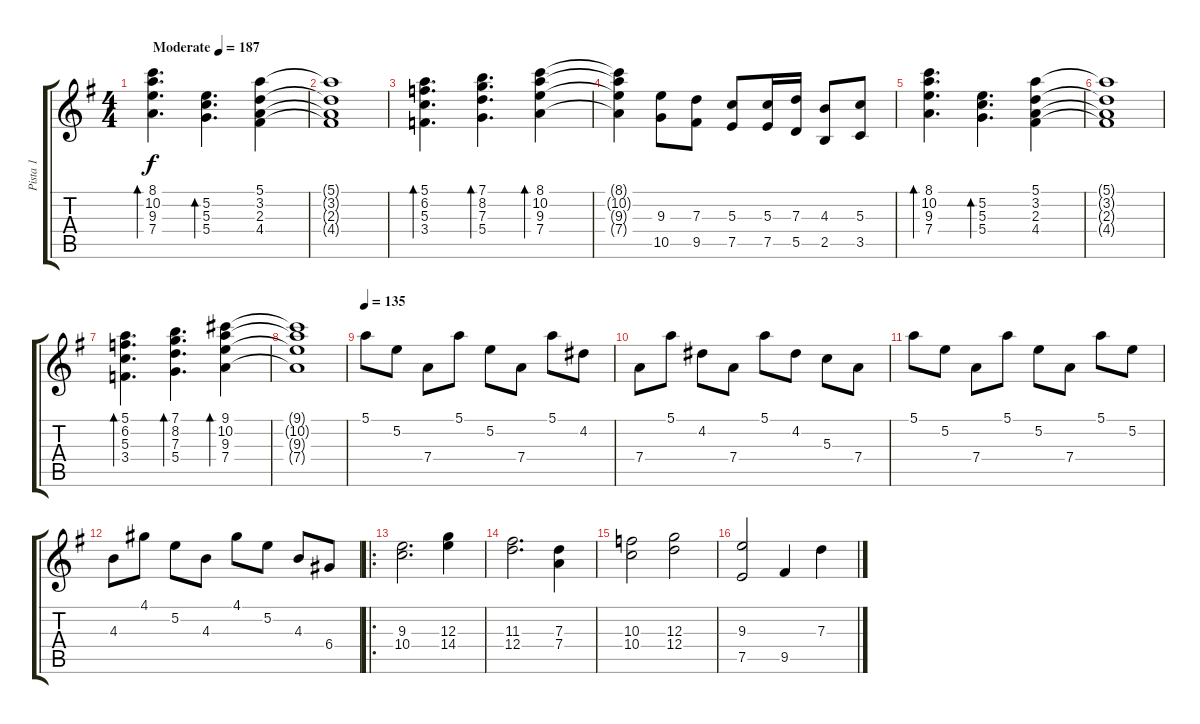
\track ("Pista 1" "Pista 1") {instrument acousticguitarsteel}
\staff {score tabs}
\tuning (E4 B3 G3 D3 A2 E2) {hide}
\ts (4 4)
\tempo (187 "Moderate")
\clef g2
\ks g
(8.1 10.2 9.3 7.4).4{d bd 60 dy f instrument acousticguitarsteel} (5.2 5.3 5.4).4{d bd 60} (5.1 3.2 2.3 4.4).4 |
(5.1{t} 3.2{t} 2.3{t} 4.4{t}).1 |
(5.1 6.2 5.3 3.4).4{d bd 60} (7.1 8.2 7.3 5.4).4{d bd 60} (8.1 10.2 9.3 7.4).4{bd 60} |
(8.1{t} 10.2{t} 9.3{t} 7.4{t}).4 (9.3 10.5).8 (7.3 9.5).8 (5.3 7.5).8 (5.3 7.5).16 (7.3 5.5).16 (4.3 2.5).8 (5.3 3.5).8 |
(8.1 10.2 9.3 7.4).4{d bd 60} (5.2 5.3 5.4).4{d bd 60} (5.1 3.2 2.3 4.4).4 |
(5.1{t} 3.2{t} 2.3{t} 4.4{t}).1 |
(5.1 6.2 5.3 3.4).4{d bd 60} (7.1 8.2 7.3 5.4).4{d bd 60} (9.1 10.2 9.3 7.4).4{bd 60} |
(9.1{t} 10.2{t} 9.3{t} 7.4{t}).1 |
\tempo 135
5.1.8 5.2.8 7.4.8 5.1.8 5.2.8 7.4.8 5.1.8 4.2.8 |
7.4.8 5.1.8 4.2.8 7.4.8 5.1.8 4.2.8 5.3.8 7.4.8 |
5.1.8 5.2.8 7.4.8 5.1.8 5.2.8 7.4.8 5.1.8 5.2.8 |
4.3.8 4.1.8 5.2.8 4.3.8 4.1.8 5.2.8 4.3.8 6.4.8 |
\ro
(9.3 10.4).2{d instrument synthstrings1} (12.3 14.4).4 |
(11.3 12.4).2{d} (7.3 7.4).4 |
(10.3 10.4).2 (12.3 12.4).2 |
(9.3 7.5).2 9.5.4 7.3.4
